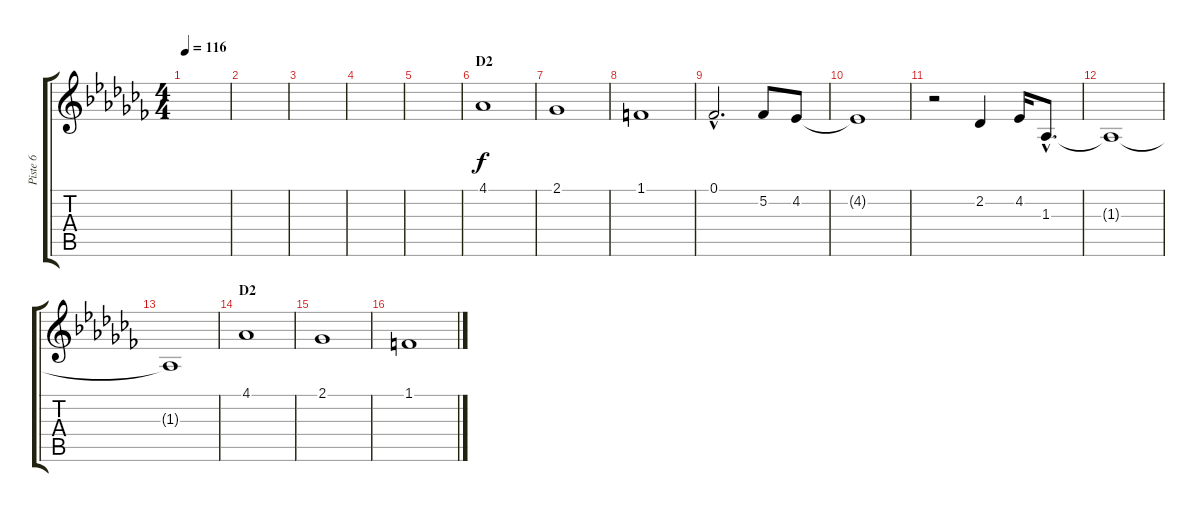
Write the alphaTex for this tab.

\track ("Piste 6" "Piste 6") {instrument stringensemble2}
\staff {score tabs}
\tuning (E4 B3 G3 D3 A2 E2) {hide}
\ts (4 4)
\tempo 116
\clef g2
\ks abminor
|
|
|
|
|
\section ("" "D2")
4.1.1 |
2.1.1 |
1.1.1 |
0.1{hac}.2{d} 5.2.8 4.2.8 |
4.2{t}.1 |
r.2 2.2.4 4.2.16 1.3{hac}.8{d} |
1.3{t}.1 |
1.3{t}.1 |
\section ("" "D2")
4.1.1 |
2.1.1 |
1.1.1
